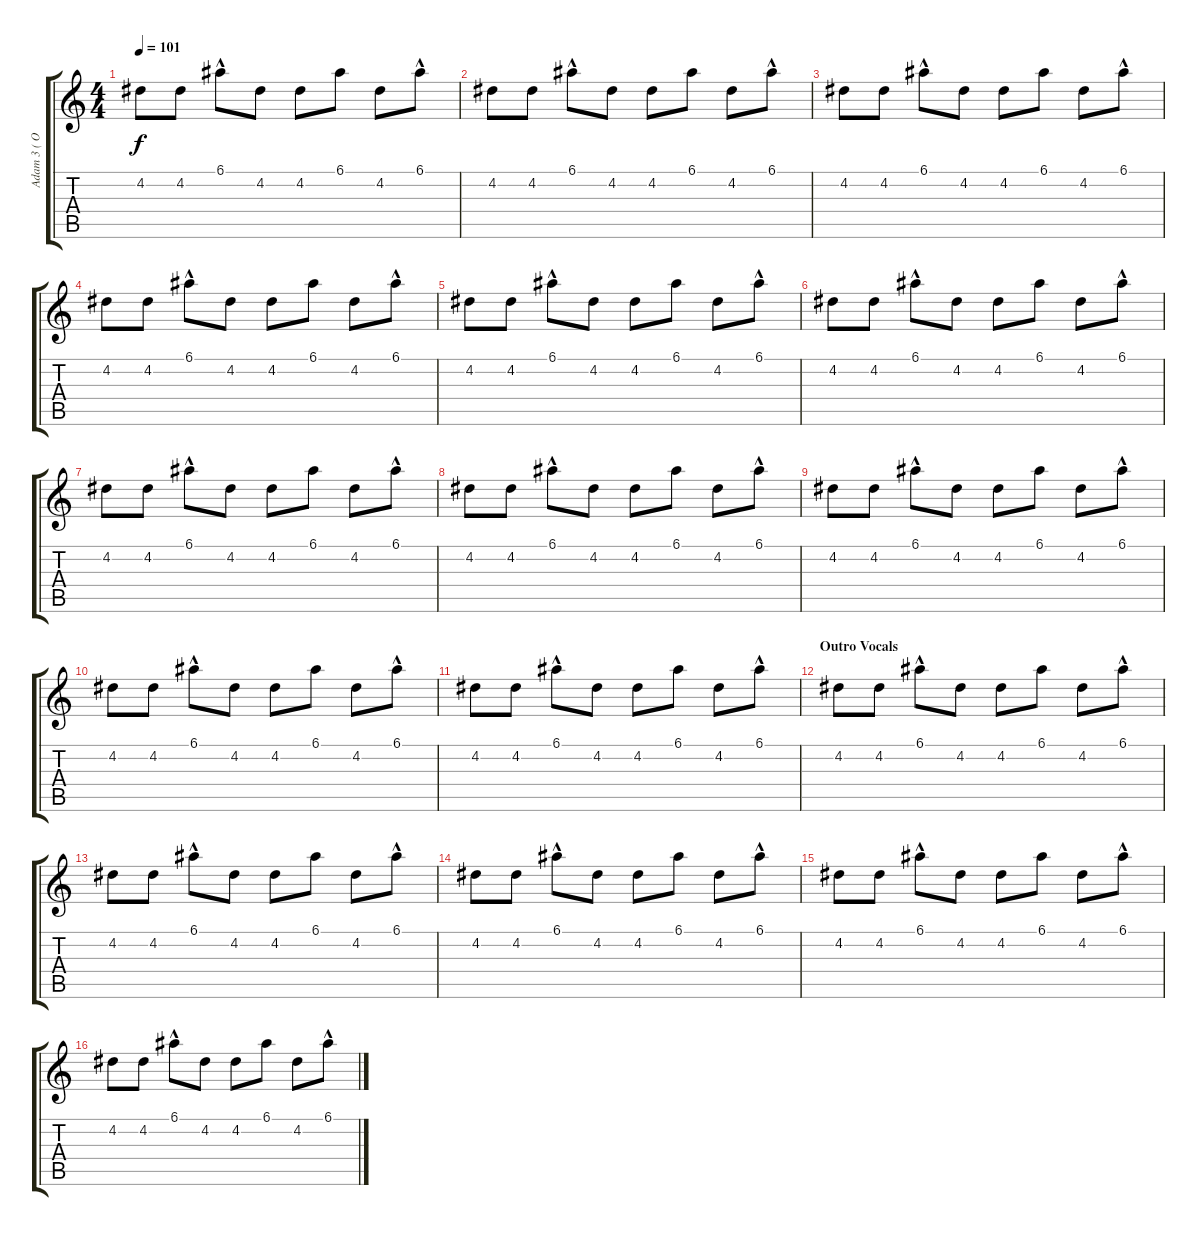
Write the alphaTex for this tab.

\track ("Adam 3 ( Overdriven )" "Adam 3 ( O") {instrument overdrivenguitar}
\staff {score tabs}
\tuning (E4 B3 G3 D3 A2 E2) {hide}
\ts (4 4)
\tempo 101
\clef g2
\ks c
4.2.8{dy f} 4.2.8 6.1{hac}.8 4.2.8 4.2.8 6.1.8 4.2.8 6.1{hac}.8 |
4.2.8 4.2.8 6.1{hac}.8 4.2.8 4.2.8 6.1.8 4.2.8 6.1{hac}.8 |
4.2.8 4.2.8 6.1{hac}.8 4.2.8 4.2.8 6.1.8 4.2.8 6.1{hac}.8 |
4.2.8 4.2.8 6.1{hac}.8 4.2.8 4.2.8 6.1.8 4.2.8 6.1{hac}.8 |
4.2.8 4.2.8 6.1{hac}.8 4.2.8 4.2.8 6.1.8 4.2.8 6.1{hac}.8 |
4.2.8 4.2.8 6.1{hac}.8 4.2.8 4.2.8 6.1.8 4.2.8 6.1{hac}.8 |
4.2.8 4.2.8 6.1{hac}.8 4.2.8 4.2.8 6.1.8 4.2.8 6.1{hac}.8 |
4.2.8 4.2.8 6.1{hac}.8 4.2.8 4.2.8 6.1.8 4.2.8 6.1{hac}.8 |
4.2.8 4.2.8 6.1{hac}.8 4.2.8 4.2.8 6.1.8 4.2.8 6.1{hac}.8 |
4.2.8 4.2.8 6.1{hac}.8 4.2.8 4.2.8 6.1.8 4.2.8 6.1{hac}.8 |
4.2.8 4.2.8 6.1{hac}.8 4.2.8 4.2.8 6.1.8 4.2.8 6.1{hac}.8 |
\section ("" "Outro Vocals")
4.2.8 4.2.8 6.1{hac}.8 4.2.8 4.2.8 6.1.8 4.2.8 6.1{hac}.8 |
4.2.8 4.2.8 6.1{hac}.8 4.2.8 4.2.8 6.1.8 4.2.8 6.1{hac}.8 |
4.2.8 4.2.8 6.1{hac}.8 4.2.8 4.2.8 6.1.8 4.2.8 6.1{hac}.8 |
4.2.8 4.2.8 6.1{hac}.8 4.2.8 4.2.8 6.1.8 4.2.8 6.1{hac}.8 |
4.2.8 4.2.8 6.1{hac}.8 4.2.8 4.2.8 6.1.8 4.2.8 6.1{hac}.8
